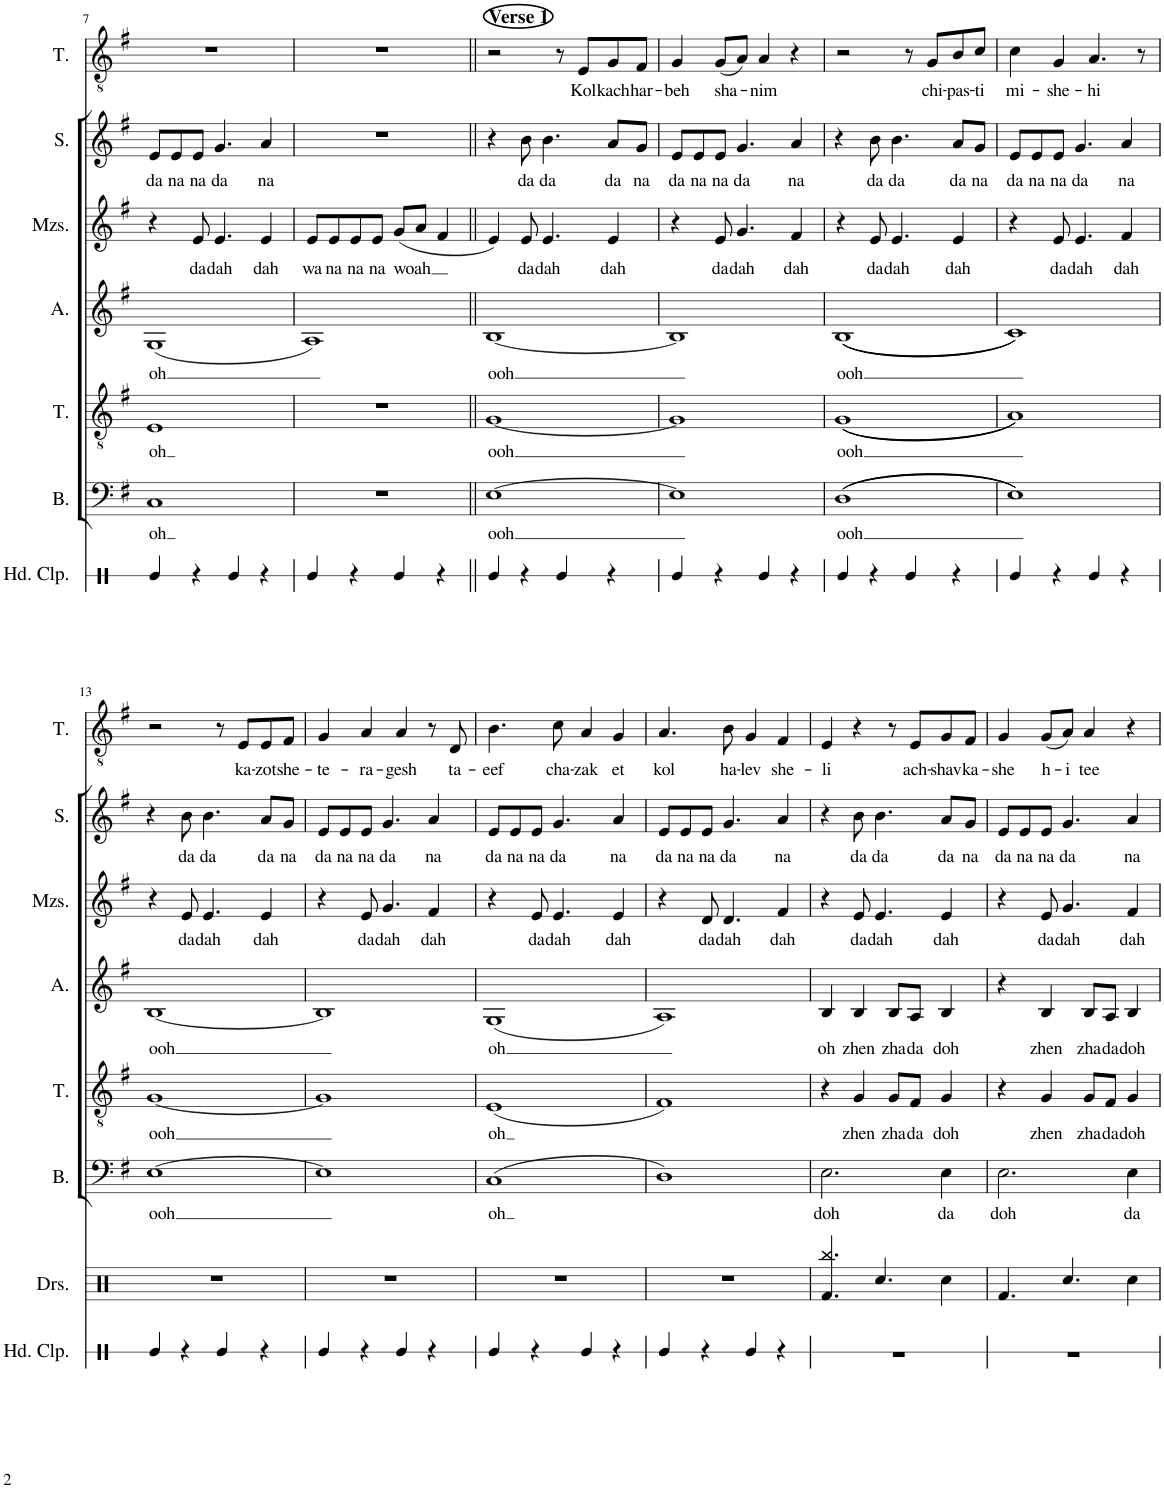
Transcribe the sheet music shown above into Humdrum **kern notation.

**kern	**text	**kern	**text	**kern	**text	**kern	**text	**kern	**text	**kern	**text
*part6	*part6	*part5	*part5	*part4	*part4	*part3	*part3	*part2	*part2	*part1	*part1
*staff6	*staff6	*staff5	*staff5	*staff4	*staff4	*staff3	*staff3	*staff2	*staff2	*staff1	*staff1
*I"Bass	*	*I"Tenor	*	*I"Alto	*	*I"Mezzo-soprano	*	*I"Soprano	*	*I"Tenor	*
*I'B.	*	*I'T.	*	*I'A.	*	*I'Mzs.	*	*I'S.	*	*I'T.	*
!!LO:PB:g=z
*clefF4	*	*clefGv2	*	*clefG2	*	*clefG2	*	*clefG2	*	*clefGv2	*
*k[f#]	*	*k[f#]	*	*k[f#]	*	*k[f#]	*	*k[f#]	*	*k[f#]	*
*M4/4	*	*M4/4	*	*M4/4	*	*M4/4	*	*M4/4	*	*M4/4	*
*met(c)	*	*met(c)	*	*met(c)	*	*met(c)	*	*met(c)	*	*met(c)	*
=7	=7	=7	=7	=7	=7	=7	=7	=7	=7	=7	=7
!	!LO:LY:b	!	!LO:LY:b	!	!LO:LY:b	!	!	!	!LO:LY:b	!	!
1C	oh	1E	oh	(1G	oh	4r	.	8e/L	da	1r	.
!	!	!	!	!	!	!	!	!	!LO:LY:b	!	!
.	.	.	.	.	.	.	.	8e/	na	.	.
!	!	!	!	!	!	!	!LO:LY:b	!	!LO:LY:b	!	!
.	.	.	.	.	.	8e/	da	8e/J	na	.	.
!	!	!	!	!	!	!	!LO:LY:b	!	!LO:LY:b	!	!
.	.	.	.	.	.	4.e/	dah	4.g/	da	.	.
!	!	!	!	!	!	!	!LO:LY:b	!	!LO:LY:b	!	!
.	.	.	.	.	.	4e/	dah	4a/	na	.	.
=8	=8	=8	=8	=8	=8	=8	=8	=8	=8	=8	=8
!	!	!	!	!	!	!	!LO:LY:b	!	!	!	!
1r	.	1r	.	1A)	.	8e/L	wa	1r	.	1r	.
!	!	!	!	!	!	!	!LO:LY:b	!	!	!	!
.	.	.	.	.	.	8e/	na	.	.	.	.
!	!	!	!	!	!	!	!LO:LY:b	!	!	!	!
.	.	.	.	.	.	8e/	na	.	.	.	.
!	!	!	!	!	!	!	!LO:LY:b	!	!	!	!
.	.	.	.	.	.	8e/J	na	.	.	.	.
!	!	!	!	!	!	!	!LO:LY:b	!	!	!	!
.	.	.	.	.	.	(8g/L	woah	.	.	.	.
.	.	.	.	.	.	8a/J	.	.	.	.	.
.	.	.	.	.	.	4f#/	.	.	.	.	.
=9||	=9||	=9||	=9||	=9||	=9||	=9||	=9||	=9||	=9||	=9||	=9||
!	!	!	!	!	!	!	!	!	!	!LO:TX:a:B:t=Verse 1	!
!	!LO:LY:b	!	!LO:LY:b	!	!LO:LY:b	!	!	!	!	!	!
[1E	ooh	[1G	ooh	[1B	ooh	4e/)	.	4r	.	2r	.
!	!	!	!	!	!	!	!LO:LY:b	!	!LO:LY:b	!	!
.	.	.	.	.	.	8e/	da	8b\	da	.	.
!	!	!	!	!	!	!	!LO:LY:b	!	!LO:LY:b	!	!
.	.	.	.	.	.	4.e/	dah	4.b\	da	.	.
.	.	.	.	.	.	.	.	.	.	8r	.
!	!	!	!	!	!	!	!	!	!	!	!LO:LY:b
.	.	.	.	.	.	.	.	.	.	8E/L	Kol
!	!	!	!	!	!	!	!LO:LY:b	!	!LO:LY:b	!	!LO:LY:b
.	.	.	.	.	.	4e/	dah	8a/L	da	8G/	kach
!	!	!	!	!	!	!	!	!	!LO:LY:b	!	!LO:LY:b
.	.	.	.	.	.	.	.	8g/J	na	8F#/J	har-
=10	=10	=10	=10	=10	=10	=10	=10	=10	=10	=10	=10
!	!	!	!	!	!	!	!	!	!LO:LY:b	!	!LO:LY:b
1E]	.	1G]	.	1B]	.	4r	.	8e/L	da	4G/	-beh
!	!	!	!	!	!	!	!	!	!LO:LY:b	!	!
.	.	.	.	.	.	.	.	8e/	na	.	.
!	!	!	!	!	!	!	!LO:LY:b	!	!LO:LY:b	!	!LO:LY:b
.	.	.	.	.	.	8e/	da	8e/J	na	(8G/L	sha-
!	!	!	!	!	!	!	!LO:LY:b	!	!LO:LY:b	!	!
.	.	.	.	.	.	4.g/	dah	4.g/	da	8A/J)	.
!	!	!	!	!	!	!	!	!	!	!	!LO:LY:b
.	.	.	.	.	.	.	.	.	.	4A/	-nim
!	!	!	!	!	!	!	!LO:LY:b	!	!LO:LY:b	!	!
.	.	.	.	.	.	4f#/	dah	4a/	na	4r	.
=11	=11	=11	=11	=11	=11	=11	=11	=11	=11	=11	=11
!	!LO:LY:b	!	!LO:LY:b	!	!LO:LY:b	!	!	!	!	!	!
(((1D	ooh	(((1G	ooh	(((1B	ooh	4r	.	4r	.	2r	.
!	!	!	!	!	!	!	!LO:LY:b	!	!LO:LY:b	!	!
.	.	.	.	.	.	8e/	da	8b\	da	.	.
!	!	!	!	!	!	!	!LO:LY:b	!	!LO:LY:b	!	!
.	.	.	.	.	.	4.e/	dah	4.b\	da	.	.
.	.	.	.	.	.	.	.	.	.	8r	.
!	!	!	!	!	!	!	!	!	!	!	!LO:LY:b
.	.	.	.	.	.	.	.	.	.	8G/L	chi-
!	!	!	!	!	!	!	!LO:LY:b	!	!LO:LY:b	!	!LO:LY:b
.	.	.	.	.	.	4e/	dah	8a/L	da	8B/	-pas-
!	!	!	!	!	!	!	!	!	!LO:LY:b	!	!LO:LY:b
.	.	.	.	.	.	.	.	8g/J	na	8c/J	-ti
=12	=12	=12	=12	=12	=12	=12	=12	=12	=12	=12	=12
!	!	!	!	!	!	!	!	!	!LO:LY:b	!	!LO:LY:b
1E)))	.	1A)))	.	1c)))	.	4r	.	8e/L	da	4c\	mi-
!	!	!	!	!	!	!	!	!	!LO:LY:b	!	!
.	.	.	.	.	.	.	.	8e/	na	.	.
!	!	!	!	!	!	!	!LO:LY:b	!	!LO:LY:b	!	!LO:LY:b
.	.	.	.	.	.	8e/	da	8e/J	na	4G/	-she-
!	!	!	!	!	!	!	!LO:LY:b	!	!LO:LY:b	!	!
.	.	.	.	.	.	4.e/	dah	4.g/	da	.	.
!	!	!	!	!	!	!	!	!	!	!	!LO:LY:b
.	.	.	.	.	.	.	.	.	.	4.A/	-hi
!	!	!	!	!	!	!	!LO:LY:b	!	!LO:LY:b	!	!
.	.	.	.	.	.	4f#/	dah	4a/	na	.	.
.	.	.	.	.	.	.	.	.	.	8r	.
!!LO:LB:g=z
=13	=13	=13	=13	=13	=13	=13	=13	=13	=13	=13	=13
!	!LO:LY:b	!	!LO:LY:b	!	!LO:LY:b	!	!	!	!	!	!
[1E	ooh	[1G	ooh	[1B	ooh	4r	.	4r	.	2r	.
!	!	!	!	!	!	!	!LO:LY:b	!	!LO:LY:b	!	!
.	.	.	.	.	.	8e/	da	8b\	da	.	.
!	!	!	!	!	!	!	!LO:LY:b	!	!LO:LY:b	!	!
.	.	.	.	.	.	4.e/	dah	4.b\	da	.	.
.	.	.	.	.	.	.	.	.	.	8r	.
!	!	!	!	!	!	!	!	!	!	!	!LO:LY:b
.	.	.	.	.	.	.	.	.	.	8E/L	ka-
!	!	!	!	!	!	!	!LO:LY:b	!	!LO:LY:b	!	!LO:LY:b
.	.	.	.	.	.	4e/	dah	8a/L	da	8E/	-zot
!	!	!	!	!	!	!	!	!	!LO:LY:b	!	!LO:LY:b
.	.	.	.	.	.	.	.	8g/J	na	8F#/J	she-
=14	=14	=14	=14	=14	=14	=14	=14	=14	=14	=14	=14
!	!	!	!	!	!	!	!	!	!LO:LY:b	!	!LO:LY:b
1E]	.	1G]	.	1B]	.	4r	.	8e/L	da	4G/	-te-
!	!	!	!	!	!	!	!	!	!LO:LY:b	!	!
.	.	.	.	.	.	.	.	8e/	na	.	.
!	!	!	!	!	!	!	!LO:LY:b	!	!LO:LY:b	!	!LO:LY:b
.	.	.	.	.	.	8e/	da	8e/J	na	4A/	-ra-
!	!	!	!	!	!	!	!LO:LY:b	!	!LO:LY:b	!	!
.	.	.	.	.	.	4.g/	dah	4.g/	da	.	.
!	!	!	!	!	!	!	!	!	!	!	!LO:LY:b
.	.	.	.	.	.	.	.	.	.	4A/	-gesh
!	!	!	!	!	!	!	!LO:LY:b	!	!LO:LY:b	!	!
.	.	.	.	.	.	4f#/	dah	4a/	na	8r	.
!	!	!	!	!	!	!	!	!	!	!	!LO:LY:b
.	.	.	.	.	.	.	.	.	.	8D/	ta-
=15	=15	=15	=15	=15	=15	=15	=15	=15	=15	=15	=15
!	!LO:LY:b	!	!LO:LY:b	!	!LO:LY:b	!	!	!	!LO:LY:b	!	!LO:LY:b
(1C	oh	(1E	oh	(1G	oh	4r	.	8e/L	da	4.B\	-eef
!	!	!	!	!	!	!	!	!	!LO:LY:b	!	!
.	.	.	.	.	.	.	.	8e/	na	.	.
!	!	!	!	!	!	!	!LO:LY:b	!	!LO:LY:b	!	!
.	.	.	.	.	.	8e/	da	8e/J	na	.	.
!	!	!	!	!	!	!	!LO:LY:b	!	!LO:LY:b	!	!LO:LY:b
.	.	.	.	.	.	4.e/	dah	4.g/	da	8c\	cha-
!	!	!	!	!	!	!	!	!	!	!	!LO:LY:b
.	.	.	.	.	.	.	.	.	.	4A/	-zak
!	!	!	!	!	!	!	!LO:LY:b	!	!LO:LY:b	!	!LO:LY:b
.	.	.	.	.	.	4e/	dah	4a/	na	4G/	et
=16	=16	=16	=16	=16	=16	=16	=16	=16	=16	=16	=16
!	!	!	!	!	!	!	!	!	!LO:LY:b	!	!LO:LY:b
1D)	.	1F#)	.	1A)	.	4r	.	8e/L	da	4.A/	kol
!	!	!	!	!	!	!	!	!	!LO:LY:b	!	!
.	.	.	.	.	.	.	.	8e/	na	.	.
!	!	!	!	!	!	!	!LO:LY:b	!	!LO:LY:b	!	!
.	.	.	.	.	.	8d/	da	8e/J	na	.	.
!	!	!	!	!	!	!	!LO:LY:b	!	!LO:LY:b	!	!LO:LY:b
.	.	.	.	.	.	4.d/	dah	4.g/	da	8B\	ha-
!	!	!	!	!	!	!	!	!	!	!	!LO:LY:b
.	.	.	.	.	.	.	.	.	.	4G/	-lev
!	!	!	!	!	!	!	!LO:LY:b	!	!LO:LY:b	!	!LO:LY:b
.	.	.	.	.	.	4f#/	dah	4a/	na	4F#/	she-
=17	=17	=17	=17	=17	=17	=17	=17	=17	=17	=17	=17
!	!LO:LY:b	!	!	!	!LO:LY:b	!	!	!	!	!	!LO:LY:b
2.E\	doh	4r	.	4B/	oh	4r	.	4r	.	4E/	-li
!	!	!	!LO:LY:b	!	!LO:LY:b	!	!LO:LY:b	!	!LO:LY:b	!	!
.	.	4G/	zhen	4B/	zhen	8e/	da	8b\	da	4r	.
!	!	!	!	!	!	!	!LO:LY:b	!	!LO:LY:b	!	!
.	.	.	.	.	.	4.e/	dah	4.b\	da	.	.
!	!	!	!LO:LY:b	!	!LO:LY:b	!	!	!	!	!	!
.	.	8G/L	zha	8B/L	zha	.	.	.	.	8r	.
!	!	!	!LO:LY:b	!	!LO:LY:b	!	!	!	!	!	!LO:LY:b
.	.	8F#/J	da	8A/J	da	.	.	.	.	8E/L	ach-
!	!LO:LY:b	!	!LO:LY:b	!	!LO:LY:b	!	!LO:LY:b	!	!LO:LY:b	!	!LO:LY:b
4E\	da	4G/	doh	4B/	doh	4e/	dah	8a/L	da	8G/	-shav
!	!	!	!	!	!	!	!	!	!LO:LY:b	!	!LO:LY:b
.	.	.	.	.	.	.	.	8g/J	na	8F#/J	ka-
=18	=18	=18	=18	=18	=18	=18	=18	=18	=18	=18	=18
!	!LO:LY:b	!	!	!	!	!	!	!	!LO:LY:b	!	!LO:LY:b
2.E\	doh	4r	.	4r	.	4r	.	8e/L	da	4G/	-she
!	!	!	!	!	!	!	!	!	!LO:LY:b	!	!
.	.	.	.	.	.	.	.	8e/	na	.	.
!	!	!	!LO:LY:b	!	!LO:LY:b	!	!LO:LY:b	!	!LO:LY:b	!	!LO:LY:b
.	.	4G/	zhen	4B/	zhen	8e/	da	8e/J	na	(8G/L	h-
!	!	!	!	!	!	!	!LO:LY:b	!	!LO:LY:b	!	!LO:LY:b
.	.	.	.	.	.	4.g/	dah	4.g/	da	8A/J)	-i
!	!	!	!LO:LY:b	!	!LO:LY:b	!	!	!	!	!	!LO:LY:b
.	.	8G/L	zha	8B/L	zha	.	.	.	.	4A/	tee
!	!	!	!LO:LY:b	!	!LO:LY:b	!	!	!	!	!	!
.	.	8F#/J	da	8A/J	da	.	.	.	.	.	.
!	!LO:LY:b	!	!LO:LY:b	!	!LO:LY:b	!	!LO:LY:b	!	!LO:LY:b	!	!
4E\	da	4G/	doh	4B/	doh	4f#/	dah	4a/	na	4r	.
=	=	=	=	=	=	=	=	=	=	=	=
*-	*-	*-	*-	*-	*-	*-	*-	*-	*-	*-	*-
